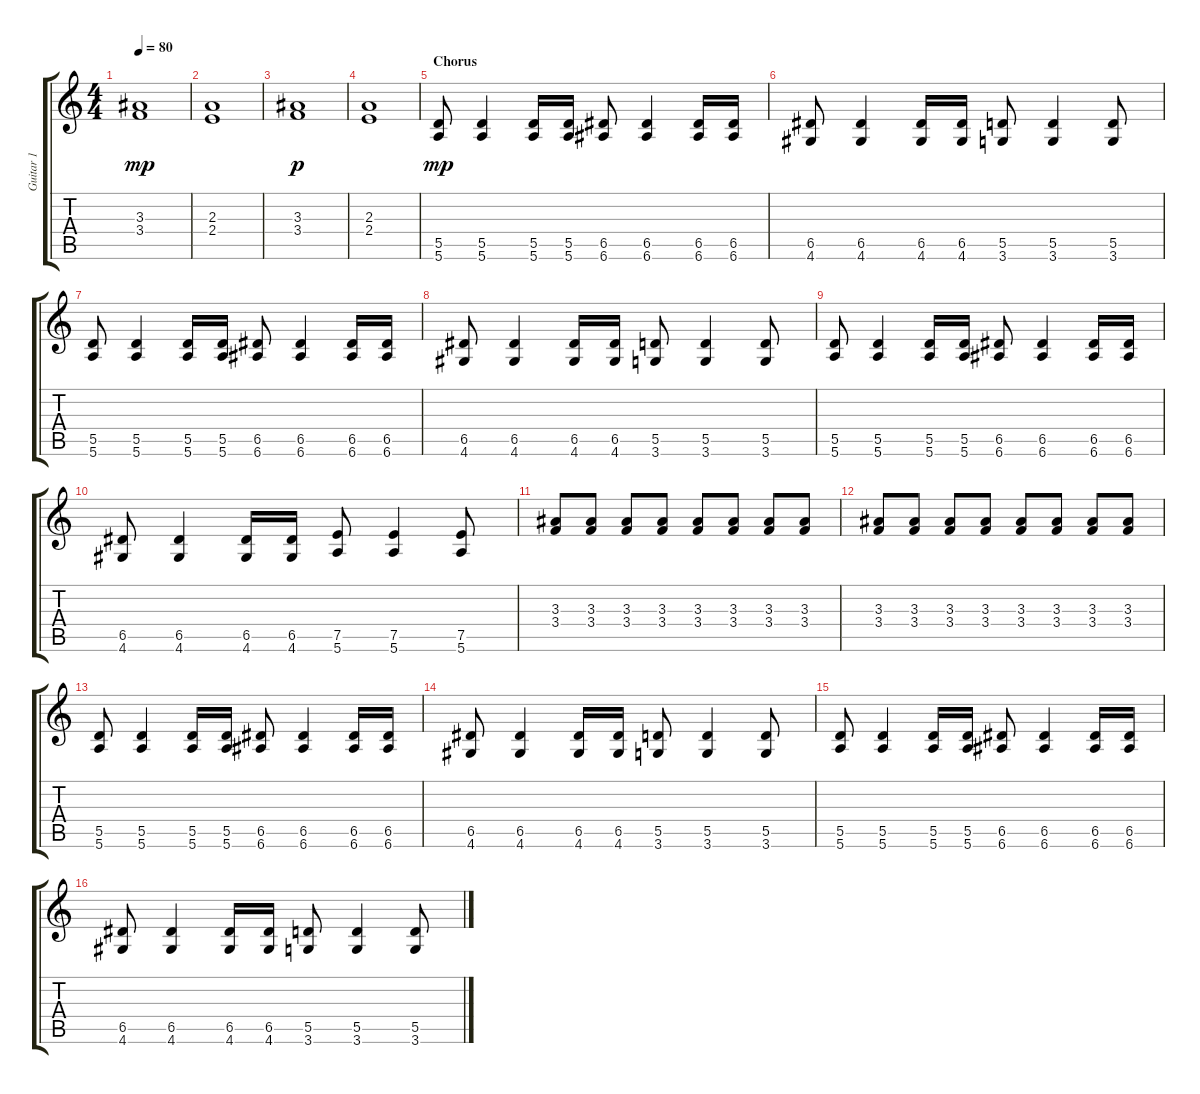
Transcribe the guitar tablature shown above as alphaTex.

\track ("Guitar 1" "Guitar 1") {instrument overdrivenguitar}
\staff {score tabs}
\tuning (E4 B3 G3 D3 A2 E2) {hide}
\ts (4 4)
\tempo 80
\clef g2
\ks c
(3.3 3.4).1{dy mp} |
(2.3 2.4).1 |
(3.3 3.4).1{dy p} |
(2.3 2.4).1 |
\section ("" "Chorus")
(5.5 5.6).8{dy mp} (5.5 5.6).4 (5.5 5.6).16 (5.5 5.6).16 (6.5 6.6).8 (6.5 6.6).4 (6.5 6.6).16 (6.5 6.6).16 |
(6.5 4.6).8 (6.5 4.6).4 (6.5 4.6).16 (6.5 4.6).16 (5.5 3.6).8 (5.5 3.6).4 (5.5 3.6).8 |
(5.5 5.6).8 (5.5 5.6).4 (5.5 5.6).16 (5.5 5.6).16 (6.5 6.6).8 (6.5 6.6).4 (6.5 6.6).16 (6.5 6.6).16 |
(6.5 4.6).8 (6.5 4.6).4 (6.5 4.6).16 (6.5 4.6).16 (5.5 3.6).8 (5.5 3.6).4 (5.5 3.6).8 |
(5.5 5.6).8 (5.5 5.6).4 (5.5 5.6).16 (5.5 5.6).16 (6.5 6.6).8 (6.5 6.6).4 (6.5 6.6).16 (6.5 6.6).16 |
(6.5 4.6).8 (6.5 4.6).4 (6.5 4.6).16 (6.5 4.6).16 (7.5 5.6).8 (7.5 5.6).4 (7.5 5.6).8 |
(3.3 3.4).8 (3.3 3.4).8 (3.3 3.4).8 (3.3 3.4).8 (3.3 3.4).8 (3.3 3.4).8 (3.3 3.4).8 (3.3 3.4).8 |
(3.3 3.4).8 (3.3 3.4).8 (3.3 3.4).8 (3.3 3.4).8 (3.3 3.4).8 (3.3 3.4).8 (3.3 3.4).8 (3.3 3.4).8 |
(5.5 5.6).8 (5.5 5.6).4 (5.5 5.6).16 (5.5 5.6).16 (6.5 6.6).8 (6.5 6.6).4 (6.5 6.6).16 (6.5 6.6).16 |
(6.5 4.6).8 (6.5 4.6).4 (6.5 4.6).16 (6.5 4.6).16 (5.5 3.6).8 (5.5 3.6).4 (5.5 3.6).8 |
(5.5 5.6).8 (5.5 5.6).4 (5.5 5.6).16 (5.5 5.6).16 (6.5 6.6).8 (6.5 6.6).4 (6.5 6.6).16 (6.5 6.6).16 |
(6.5 4.6).8 (6.5 4.6).4 (6.5 4.6).16 (6.5 4.6).16 (5.5 3.6).8 (5.5 3.6).4 (5.5 3.6).8
